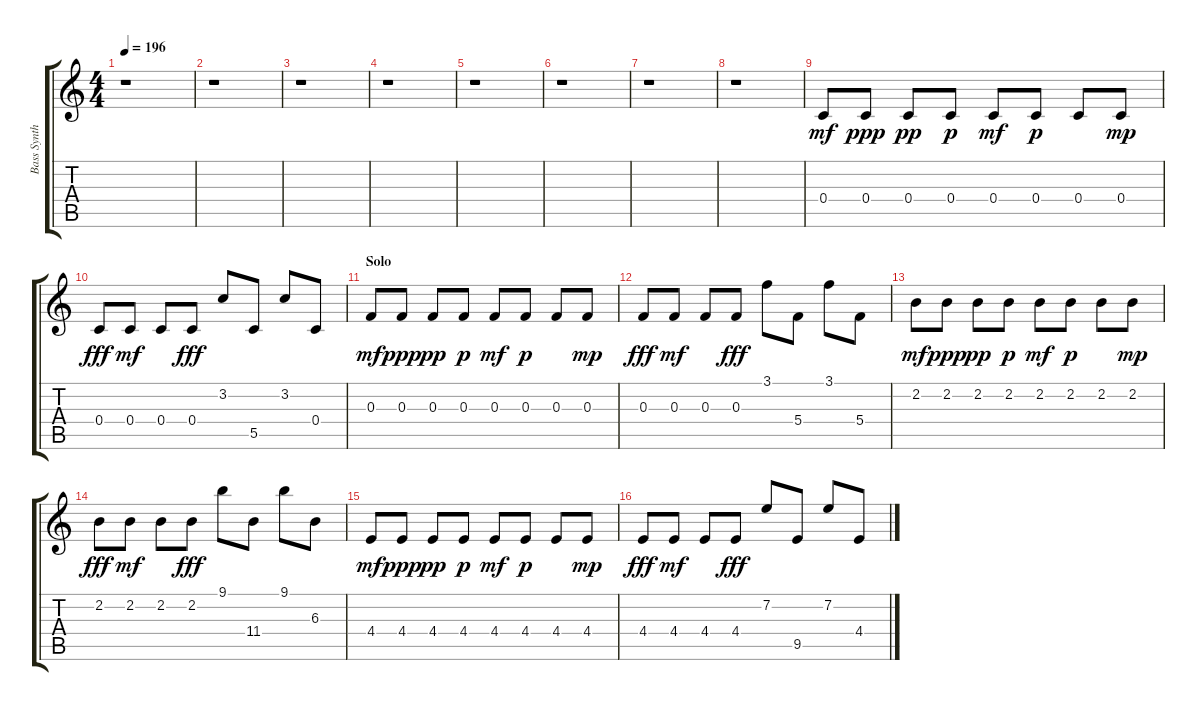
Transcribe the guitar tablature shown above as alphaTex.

\track ("Bass Synth 2" "Bass Synth") {instrument electricguitarclean}
\staff {score tabs}
\tuning (D4 A3 F3 C3 G2 C2) {hide}
\ts (4 4)
\tempo 196
\clef g2
\ks aminor
r.1{dy fff} |
r.1 |
r.1 |
r.1 |
r.1 |
r.1 |
r.1 |
r.1 |
0.4.8{dy mf} 0.4.8{dy ppp} 0.4.8{dy pp} 0.4.8{dy p} 0.4.8{dy mf} 0.4.8{dy p} 0.4.8 0.4.8{dy mp} |
0.4.8{dy fff} 0.4.8{dy mf} 0.4.8 0.4.8{dy fff} 3.2.8 5.5.8 3.2.8 0.4.8 |
\section ("" "Solo")
0.3.8{dy mf} 0.3.8{dy ppp} 0.3.8{dy pp} 0.3.8{dy p} 0.3.8{dy mf} 0.3.8{dy p} 0.3.8 0.3.8{dy mp} |
0.3.8{dy fff} 0.3.8{dy mf} 0.3.8 0.3.8{dy fff} 3.1.8 5.4.8 3.1.8 5.4.8 |
2.2.8{dy mf} 2.2.8{dy ppp} 2.2.8{dy pp} 2.2.8{dy p} 2.2.8{dy mf} 2.2.8{dy p} 2.2.8 2.2.8{dy mp} |
2.2.8{dy fff} 2.2.8{dy mf} 2.2.8 2.2.8{dy fff} 9.1.8 11.4.8 9.1.8 6.3.8 |
4.4.8{dy mf} 4.4.8{dy ppp} 4.4.8{dy pp} 4.4.8{dy p} 4.4.8{dy mf} 4.4.8{dy p} 4.4.8 4.4.8{dy mp} |
4.4.8{dy fff} 4.4.8{dy mf} 4.4.8 4.4.8{dy fff} 7.2.8 9.5.8 7.2.8 4.4.8
